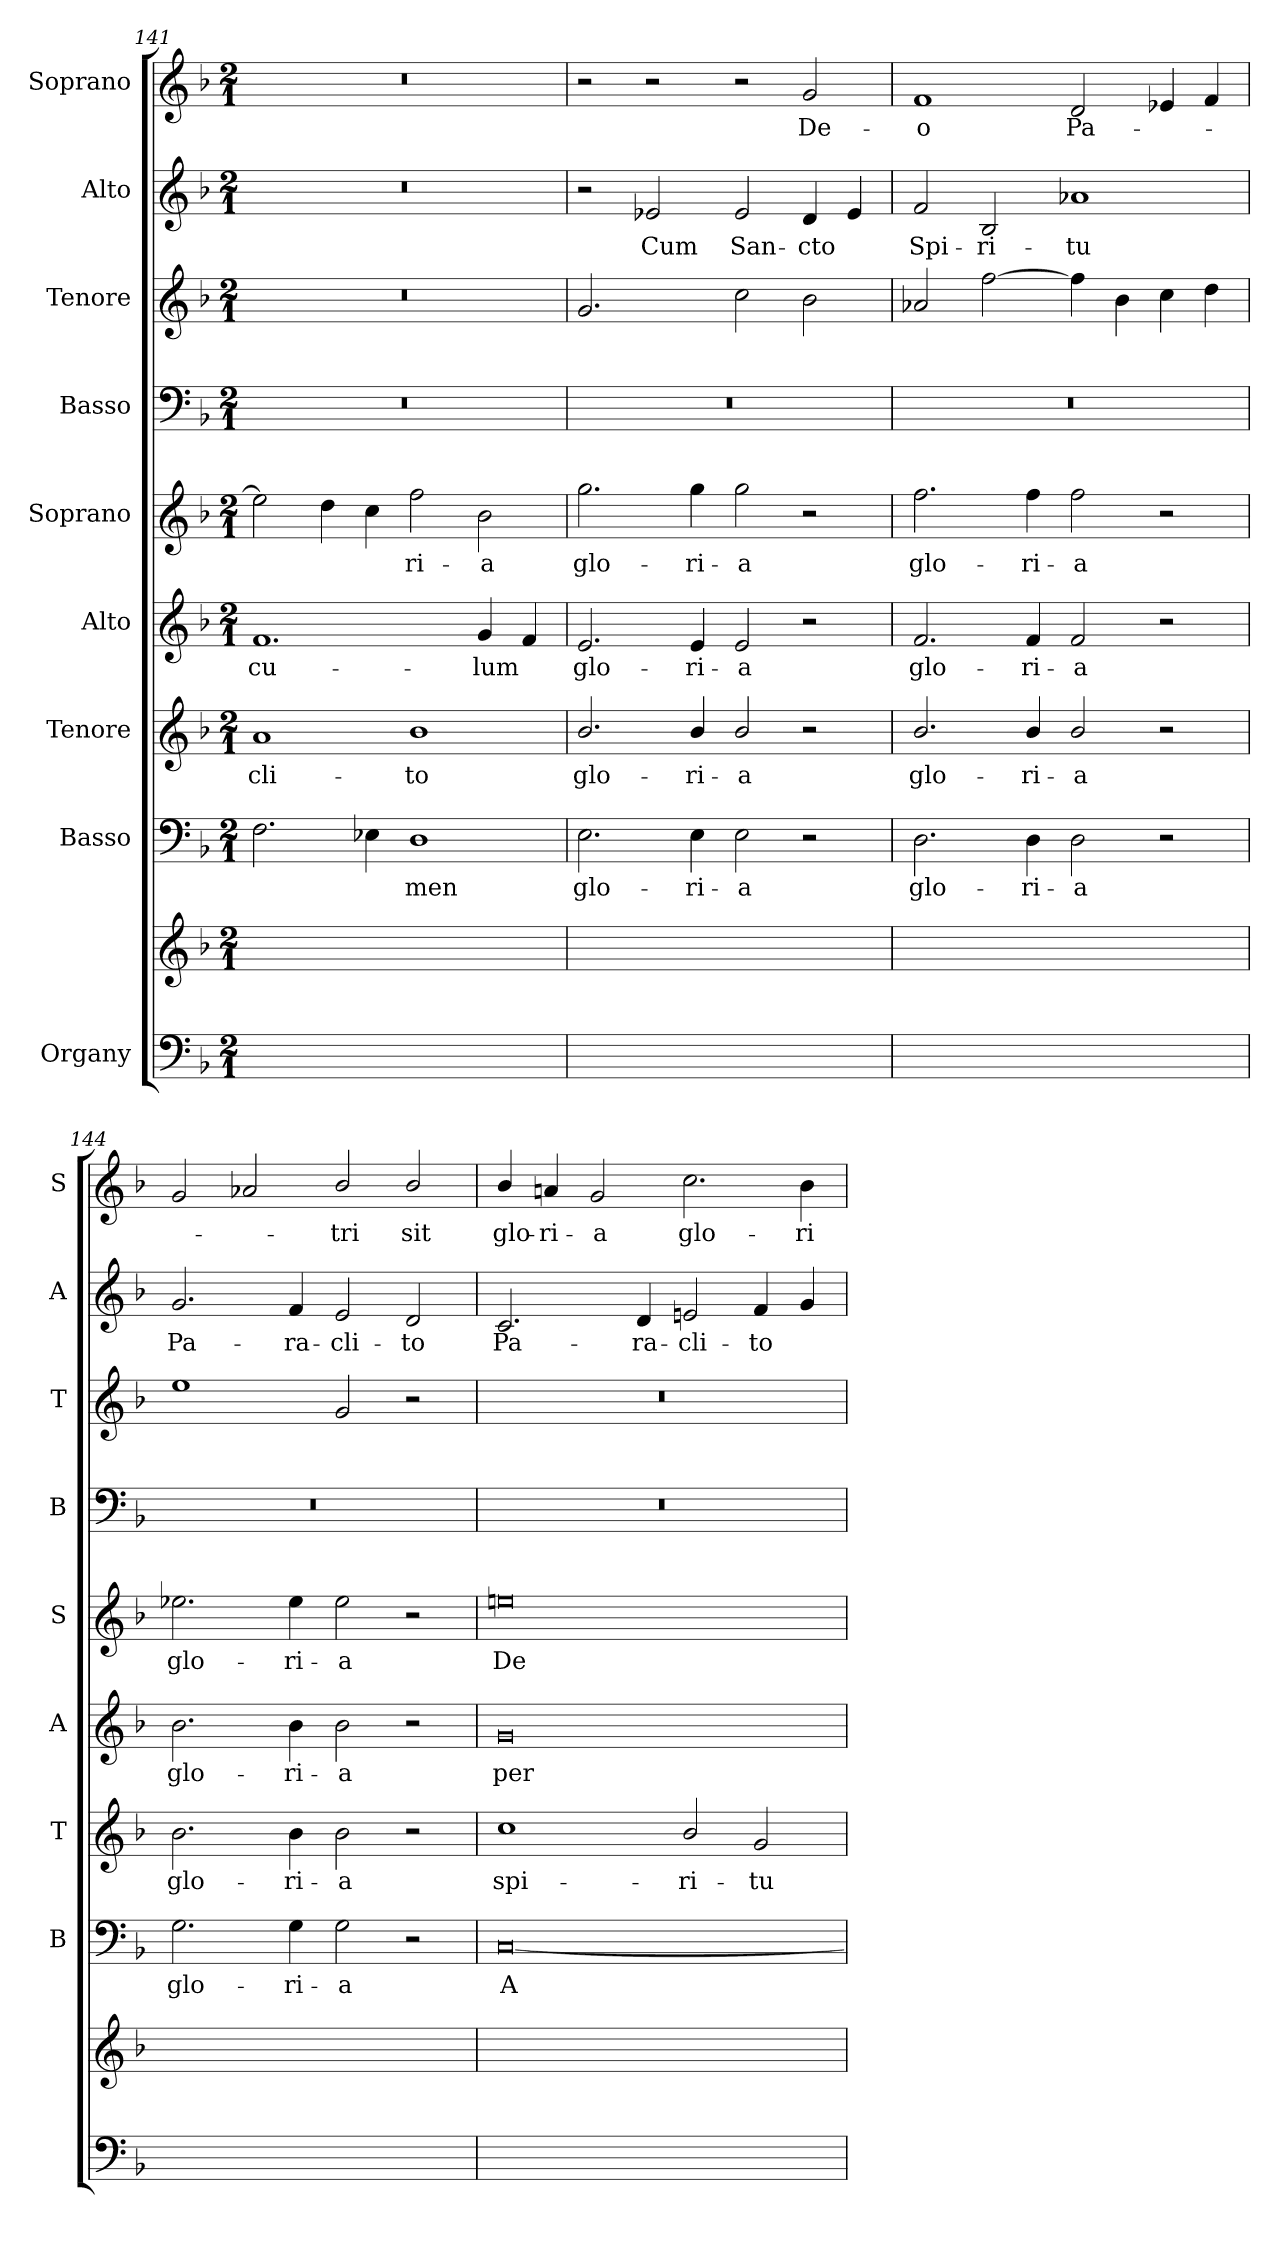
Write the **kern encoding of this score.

**kern	**kern	**kern	**text	**kern	**text	**kern	**text	**kern	**text	**kern	**kern	**kern	**text	**kern	**text
*part9	*part9	*part8	*part8	*part7	*part7	*part6	*part6	*part5	*part5	*part4	*part3	*part2	*part2	*part1	*part1
*staff10	*staff9	*staff8	*staff8	*staff7	*staff7	*staff6	*staff6	*staff5	*staff5	*staff4	*staff3	*staff2	*staff2	*staff1	*staff1
*I"Organy	*	*I"Basso	*	*I"Tenore	*	*I"Alto	*	*I"Soprano	*	*I"Basso	*I"Tenore	*I"Alto	*	*I"Soprano	*
*	*	*I'B	*	*I'T	*	*I'A	*	*I'S	*	*I'B	*I'T	*I'A	*	*I'S	*
*clefF4	*clefG2	*clefF4	*	*clefG2	*	*clefG2	*	*clefG2	*	*clefF4	*clefG2	*clefG2	*	*clefG2	*
*	*	*	*	*ITrd7c12	*	*	*	*	*	*	*ITrd7c12	*	*	*	*
*k[b-]	*k[b-]	*k[b-]	*	*k[b-]	*	*k[b-]	*	*k[b-]	*	*k[b-]	*k[b-]	*k[b-]	*	*k[b-]	*
*M2/1	*M2/1	*M2/1	*	*M2/1	*	*M2/1	*	*M2/1	*	*M2/1	*M2/1	*M2/1	*	*M2/1	*
=141	=141	=141	=141	=141	=141	=141	=141	=141	=141	=141	=141	=141	=141	=141	=141
0ryy	0ryy	2.F\	.	1A/	-cli-	1.f/	-cu-	2ee-\]	.	0r	0r	0r	.	0r	.
.	.	.	.	.	.	.	.	4dd\	.	.	.	.	.	.	.
.	.	4E-X\	.	.	.	.	.	4cc\	.	.	.	.	.	.	.
.	.	1D\	-men	1B-\	-to	.	.	2ff\	-ri-	.	.	.	.	.	.
.	.	.	.	.	.	4g/	-lum	2b-\	-a	.	.	.	.	.	.
.	.	.	.	.	.	4f/	.	.	.	.	.	.	.	.	.
=142	=142	=142	=142	=142	=142	=142	=142	=142	=142	=142	=142	=142	=142	=142	=142
!	!	!	!	!	!	!	!	!	!	!	!LO:N:vis=2.	!	!	!	!
0ryy	0ryy	2.E\	glo-	2.B-/	glo-	2.e/	glo-	2.gg\	glo-	0r	1G/	2r	.	2r	.
.	.	.	.	.	.	.	.	.	.	.	.	2e-X/	Cum	2r	.
.	.	4E\	-ri-	4B-/	-ri-	4e/	-ri-	4gg\	-ri-	.	.	.	.	.	.
.	.	2E\	-a	2B-/	-a	2e/	-a	2gg\	-a	.	2c\	2e-/	San-	2r	.
.	.	2r	.	2r	.	2r	.	2r	.	.	2B-\	4d/	-cto	2g/	De-
.	.	.	.	.	.	.	.	.	.	.	.	4e-/	.	.	.
=143	=143	=143	=143	=143	=143	=143	=143	=143	=143	=143	=143	=143	=143	=143	=143
0ryy	0ryy	2.D\	glo-	2.B-/	glo-	2.f/	glo-	2.ff\	glo-	0r	2A-X/	2f/	Spi-	1f/	-o
.	.	.	.	.	.	.	.	.	.	.	[2f\	2B-/	-ri-	.	.
.	.	4D\	-ri-	4B-/	-ri-	4f/	-ri-	4ff\	-ri-	.	.	.	.	.	.
.	.	2D\	-a	2B-/	-a	2f/	-a	2ff\	-a	.	4f\]	1a-X/	-tu	2d/	Pa-
.	.	.	.	.	.	.	.	.	.	.	4B-\	.	.	.	.
.	.	2r	.	2r	.	2r	.	2r	.	.	4c\	.	.	4e-X/	.
.	.	.	.	.	.	.	.	.	.	.	4d\	.	.	4f/	.
=144	=144	=144	=144	=144	=144	=144	=144	=144	=144	=144	=144	=144	=144	=144	=144
0ryy	0ryy	2.G\	glo-	2.B-\	glo-	2.b-\	glo-	2.ee-X\	glo-	0r	1e\	2.g/	Pa-	2g/	.
.	.	.	.	.	.	.	.	.	.	.	.	.	.	2a-X/	.
.	.	4G\	-ri-	4B-\	-ri-	4b-\	-ri-	4ee-\	-ri-	.	.	4f/	-ra-	.	.
.	.	2G\	-a	2B-\	-a	2b-\	-a	2ee-\	-a	.	2G/	2e/	-cli-	2b-/	-tri
.	.	2r	.	2r	.	2r	.	2r	.	.	2r	2d/	-to	2b-/	sit
=145	=145	=145	=145	=145	=145	=145	=145	=145	=145	=145	=145	=145	=145	=145	=145
0ryy	0ryy	[>0C/	A-	1c\	spi-	0g/	per	0een\	De-	0r	0r	2.c/	Pa-	4b-/	glo-
.	.	.	.	.	.	.	.	.	.	.	.	.	.	4an/	-ri-
.	.	.	.	.	.	.	.	.	.	.	.	.	.	2g/	-a
.	.	.	.	.	.	.	.	.	.	.	.	4d/	-ra-	.	.
.	.	.	.	2B-/	-ri-	.	.	.	.	.	.	2en/	-cli-	2.cc\	glo-
.	.	.	.	2G/	-tu	.	.	.	.	.	.	4f/	-to	.	.
.	.	.	.	.	.	.	.	.	.	.	.	4g/	.	4b-\	-ri-
=	=	=	=	=	=	=	=	=	=	=	=	=	=	=	=
*-	*-	*-	*-	*-	*-	*-	*-	*-	*-	*-	*-	*-	*-	*-	*-
